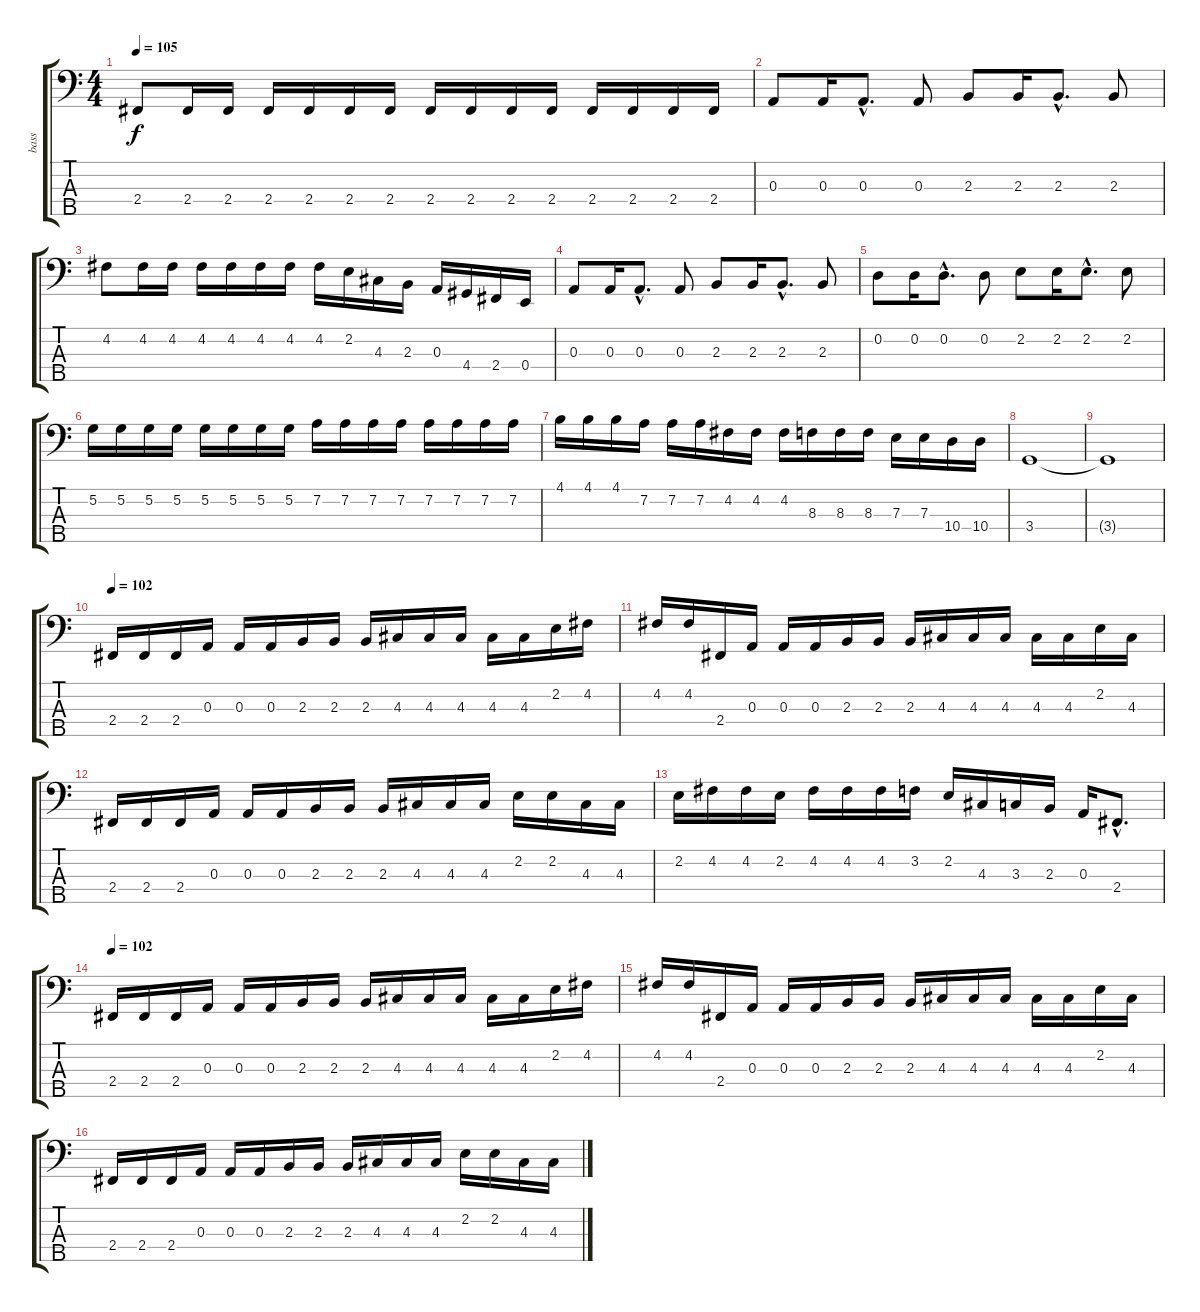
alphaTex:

\track ("bass" "bass") {instrument electricbasspick}
\staff {score tabs}
\tuning (G2 D2 A1 E1 B0) {hide}
\ts (4 4)
\tempo 105
\clef f4
\ks c
2.4.8{dy f} 2.4.16 2.4.16 2.4.16 2.4.16 2.4.16 2.4.16 2.4.16 2.4.16 2.4.16 2.4.16 2.4.16 2.4.16 2.4.16 2.4.16 |
0.3.8 0.3.16 0.3{hac}.8{d} 0.3.8 2.3.8 2.3.16 2.3{hac}.8{d} 2.3.8 |
4.2.8 4.2.16 4.2.16 4.2.16 4.2.16 4.2.16 4.2.16 4.2.16 2.2.16 4.3.16 2.3.16 0.3.16 4.4.16 2.4.16 0.4.16 |
0.3.8 0.3.16 0.3{hac}.8{d} 0.3.8 2.3.8 2.3.16 2.3{hac}.8{d} 2.3.8 |
0.2.8 0.2.16 0.2{hac}.8{d} 0.2.8 2.2.8 2.2.16 2.2{hac}.8{d} 2.2.8 |
5.2.16 5.2.16 5.2.16 5.2.16 5.2.16 5.2.16 5.2.16 5.2.16 7.2.16 7.2.16 7.2.16 7.2.16 7.2.16 7.2.16 7.2.16 7.2.16 |
4.1.16 4.1.16 4.1.16 7.2.16 7.2.16 7.2.16 4.2.16 4.2.16 4.2.16 8.3.16 8.3.16 8.3.16 7.3.16 7.3.16 10.4.16 10.4.16 |
3.4.1 |
3.4{t}.1 |
\tempo 102
2.4.16 2.4.16 2.4.16 0.3.16 0.3.16 0.3.16 2.3.16 2.3.16 2.3.16 4.3.16 4.3.16 4.3.16 4.3.16 4.3.16 2.2.16 4.2.16 |
4.2.16 4.2.16 2.4.16 0.3.16 0.3.16 0.3.16 2.3.16 2.3.16 2.3.16 4.3.16 4.3.16 4.3.16 4.3.16 4.3.16 2.2.16 4.3.16 |
2.4.16 2.4.16 2.4.16 0.3.16 0.3.16 0.3.16 2.3.16 2.3.16 2.3.16 4.3.16 4.3.16 4.3.16 2.2.16 2.2.16 4.3.16 4.3.16 |
2.2.16 4.2.16 4.2.16 2.2.16 4.2.16 4.2.16 4.2.16 3.2.16 2.2.16 4.3.16 3.3.16 2.3.16 0.3.16 2.4{hac}.8{d} |
\tempo 102
2.4.16 2.4.16 2.4.16 0.3.16 0.3.16 0.3.16 2.3.16 2.3.16 2.3.16 4.3.16 4.3.16 4.3.16 4.3.16 4.3.16 2.2.16 4.2.16 |
4.2.16 4.2.16 2.4.16 0.3.16 0.3.16 0.3.16 2.3.16 2.3.16 2.3.16 4.3.16 4.3.16 4.3.16 4.3.16 4.3.16 2.2.16 4.3.16 |
2.4.16 2.4.16 2.4.16 0.3.16 0.3.16 0.3.16 2.3.16 2.3.16 2.3.16 4.3.16 4.3.16 4.3.16 2.2.16 2.2.16 4.3.16 4.3.16
